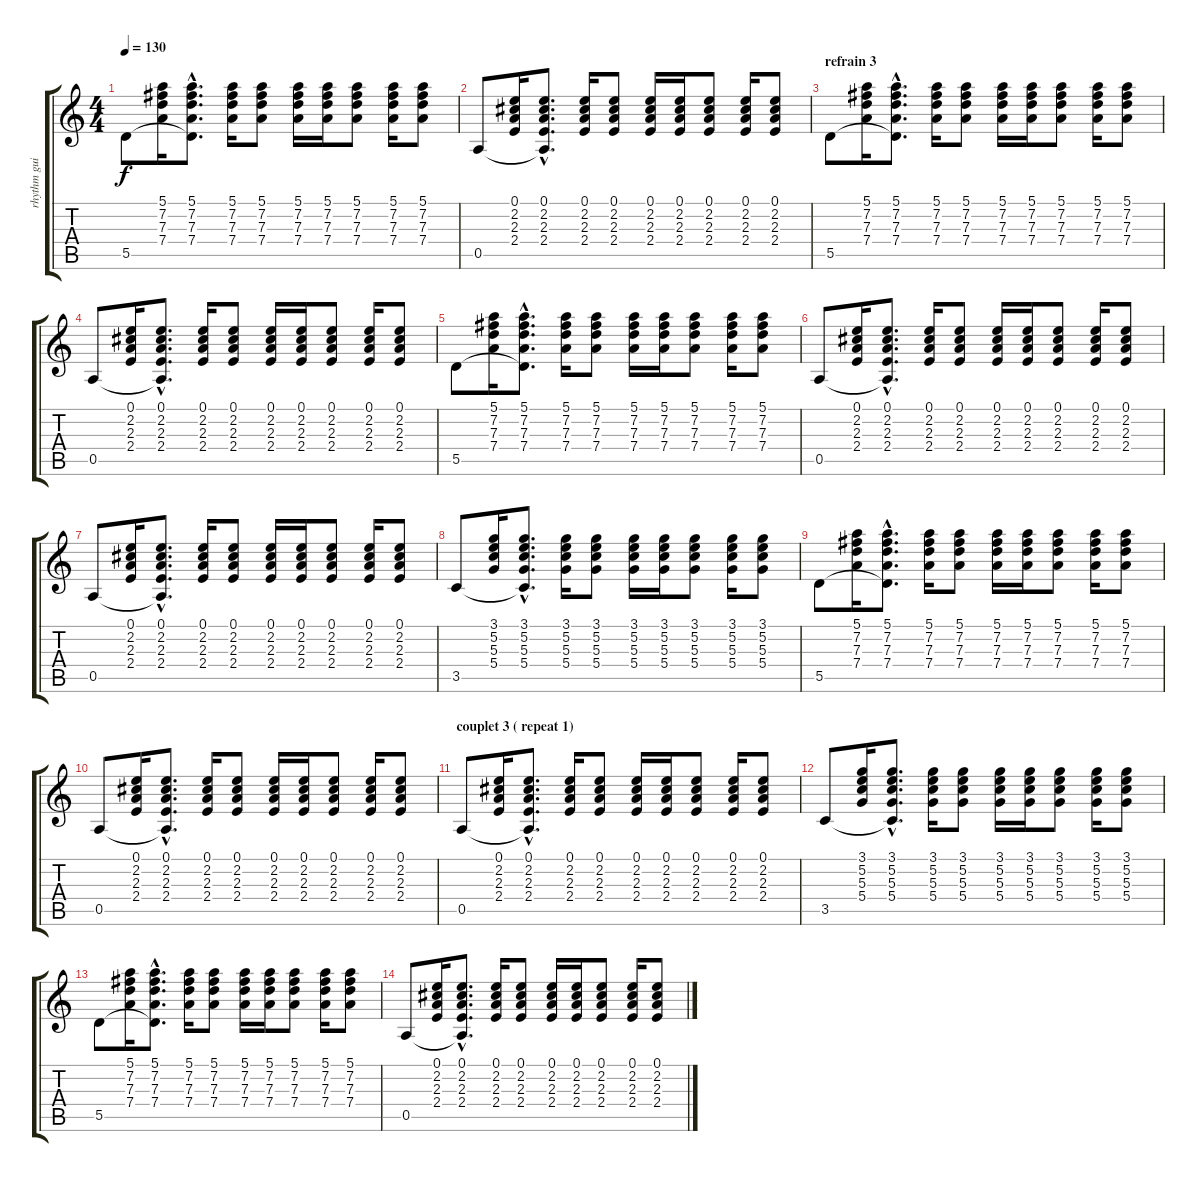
\track ("rhythm guitar Jimmy Capps" "rhythm gui") {instrument acousticguitarnylon}
\staff {score tabs}
\tuning (E4 B3 G3 D3 A2 E2) {hide}
\ts (4 4)
\tempo 130
\clef g2
\ks c
5.5.8{dy f} (5.1 7.2 7.3 7.4).16 (5.1{hac} 7.2{hac} 7.3{hac} 7.4{hac} 5.5{hac t}).8{d} (5.1 7.2 7.3 7.4).16 (5.1 7.2 7.3 7.4).8 (5.1 7.2 7.3 7.4).16 (5.1 7.2 7.3 7.4).16 (5.1 7.2 7.3 7.4).8 (5.1 7.2 7.3 7.4).16 (5.1 7.2 7.3 7.4).8 |
0.5.8 (0.1 2.2 2.3 2.4).16 (0.1{hac} 2.2{hac} 2.3{hac} 2.4{hac} 0.5{hac t}).8{d} (0.1 2.2 2.3 2.4).16 (0.1 2.2 2.3 2.4).8 (0.1 2.2 2.3 2.4).16 (0.1 2.2 2.3 2.4).16 (0.1 2.2 2.3 2.4).8 (0.1 2.2 2.3 2.4).16 (0.1 2.2 2.3 2.4).8 |
\section ("" "refrain 3")
5.5.8 (5.1 7.2 7.3 7.4).16 (5.1{hac} 7.2{hac} 7.3{hac} 7.4{hac} 5.5{hac t}).8{d} (5.1 7.2 7.3 7.4).16 (5.1 7.2 7.3 7.4).8 (5.1 7.2 7.3 7.4).16 (5.1 7.2 7.3 7.4).16 (5.1 7.2 7.3 7.4).8 (5.1 7.2 7.3 7.4).16 (5.1 7.2 7.3 7.4).8 |
0.5.8 (0.1 2.2 2.3 2.4).16 (0.1{hac} 2.2{hac} 2.3{hac} 2.4{hac} 0.5{hac t}).8{d} (0.1 2.2 2.3 2.4).16 (0.1 2.2 2.3 2.4).8 (0.1 2.2 2.3 2.4).16 (0.1 2.2 2.3 2.4).16 (0.1 2.2 2.3 2.4).8 (0.1 2.2 2.3 2.4).16 (0.1 2.2 2.3 2.4).8 |
5.5.8 (5.1 7.2 7.3 7.4).16 (5.1{hac} 7.2{hac} 7.3{hac} 7.4{hac} 5.5{hac t}).8{d} (5.1 7.2 7.3 7.4).16 (5.1 7.2 7.3 7.4).8 (5.1 7.2 7.3 7.4).16 (5.1 7.2 7.3 7.4).16 (5.1 7.2 7.3 7.4).8 (5.1 7.2 7.3 7.4).16 (5.1 7.2 7.3 7.4).8 |
0.5.8 (0.1 2.2 2.3 2.4).16 (0.1{hac} 2.2{hac} 2.3{hac} 2.4{hac} 0.5{hac t}).8{d} (0.1 2.2 2.3 2.4).16 (0.1 2.2 2.3 2.4).8 (0.1 2.2 2.3 2.4).16 (0.1 2.2 2.3 2.4).16 (0.1 2.2 2.3 2.4).8 (0.1 2.2 2.3 2.4).16 (0.1 2.2 2.3 2.4).8 |
0.5.8 (0.1 2.2 2.3 2.4).16 (0.1{hac} 2.2{hac} 2.3{hac} 2.4{hac} 0.5{hac t}).8{d} (0.1 2.2 2.3 2.4).16 (0.1 2.2 2.3 2.4).8 (0.1 2.2 2.3 2.4).16 (0.1 2.2 2.3 2.4).16 (0.1 2.2 2.3 2.4).8 (0.1 2.2 2.3 2.4).16 (0.1 2.2 2.3 2.4).8 |
3.5.8 (3.1 5.2 5.3 5.4).16 (3.1{hac} 5.2{hac} 5.3{hac} 5.4{hac} 3.5{hac t}).8{d} (3.1 5.2 5.3 5.4).16 (3.1 5.2 5.3 5.4).8 (3.1 5.2 5.3 5.4).16 (3.1 5.2 5.3 5.4).16 (3.1 5.2 5.3 5.4).8 (3.1 5.2 5.3 5.4).16 (3.1 5.2 5.3 5.4).8 |
5.5.8 (5.1 7.2 7.3 7.4).16 (5.1{hac} 7.2{hac} 7.3{hac} 7.4{hac} 5.5{hac t}).8{d} (5.1 7.2 7.3 7.4).16 (5.1 7.2 7.3 7.4).8 (5.1 7.2 7.3 7.4).16 (5.1 7.2 7.3 7.4).16 (5.1 7.2 7.3 7.4).8 (5.1 7.2 7.3 7.4).16 (5.1 7.2 7.3 7.4).8 |
0.5.8 (0.1 2.2 2.3 2.4).16 (0.1{hac} 2.2{hac} 2.3{hac} 2.4{hac} 0.5{hac t}).8{d} (0.1 2.2 2.3 2.4).16 (0.1 2.2 2.3 2.4).8 (0.1 2.2 2.3 2.4).16 (0.1 2.2 2.3 2.4).16 (0.1 2.2 2.3 2.4).8 (0.1 2.2 2.3 2.4).16 (0.1 2.2 2.3 2.4).8 |
\section ("" "couplet 3 ( repeat 1)")
0.5.8{volume 0} (0.1 2.2 2.3 2.4).16 (0.1{hac} 2.2{hac} 2.3{hac} 2.4{hac} 0.5{hac t}).8{d} (0.1 2.2 2.3 2.4).16 (0.1 2.2 2.3 2.4).8 (0.1 2.2 2.3 2.4).16 (0.1 2.2 2.3 2.4).16 (0.1 2.2 2.3 2.4).8 (0.1 2.2 2.3 2.4).16 (0.1 2.2 2.3 2.4).8 |
3.5.8 (3.1 5.2 5.3 5.4).16 (3.1{hac} 5.2{hac} 5.3{hac} 5.4{hac} 3.5{hac t}).8{d} (3.1 5.2 5.3 5.4).16 (3.1 5.2 5.3 5.4).8 (3.1 5.2 5.3 5.4).16 (3.1 5.2 5.3 5.4).16 (3.1 5.2 5.3 5.4).8 (3.1 5.2 5.3 5.4).16 (3.1 5.2 5.3 5.4).8 |
5.5.8 (5.1 7.2 7.3 7.4).16 (5.1{hac} 7.2{hac} 7.3{hac} 7.4{hac} 5.5{hac t}).8{d} (5.1 7.2 7.3 7.4).16 (5.1 7.2 7.3 7.4).8 (5.1 7.2 7.3 7.4).16 (5.1 7.2 7.3 7.4).16 (5.1 7.2 7.3 7.4).8 (5.1 7.2 7.3 7.4).16 (5.1 7.2 7.3 7.4).8 |
0.5.8 (0.1 2.2 2.3 2.4).16 (0.1{hac} 2.2{hac} 2.3{hac} 2.4{hac} 0.5{hac t}).8{d} (0.1 2.2 2.3 2.4).16 (0.1 2.2 2.3 2.4).8 (0.1 2.2 2.3 2.4).16 (0.1 2.2 2.3 2.4).16 (0.1 2.2 2.3 2.4).8 (0.1 2.2 2.3 2.4).16 (0.1 2.2 2.3 2.4).8
